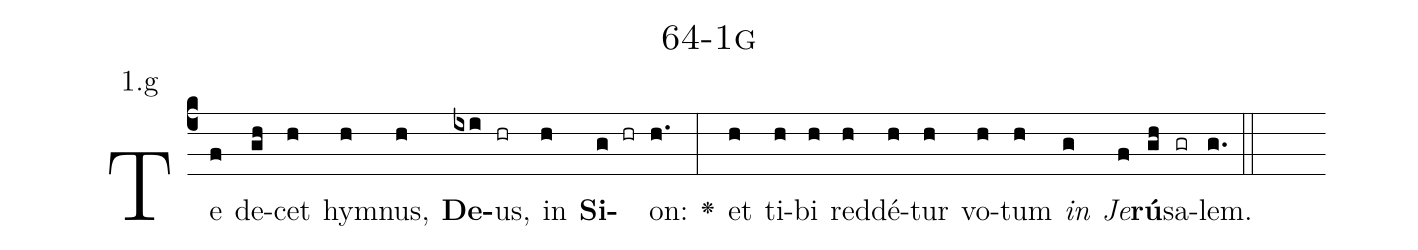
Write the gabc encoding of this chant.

name: 64-1g;
annotation: 1.g;
%%
(c4)Te(f) de(gh)cet(h) hym(h)nus,(h) <b>De</b>(ixi)us,(hr) in(h) <b>Si</b>(g hr)on:(h.) <v>\greheightstar</v>(:) et(h) ti(h)bi(h) red(h)dé(h)tur(h) vo(h)tum(h) <i>in</i>(g) <i>Je</i>(f)<b>rú</b>(gh)sa(gr)lem.(g.) (::)


%E(h) u(h) o(g) u(f) a(gh) e.(g.) (::)
